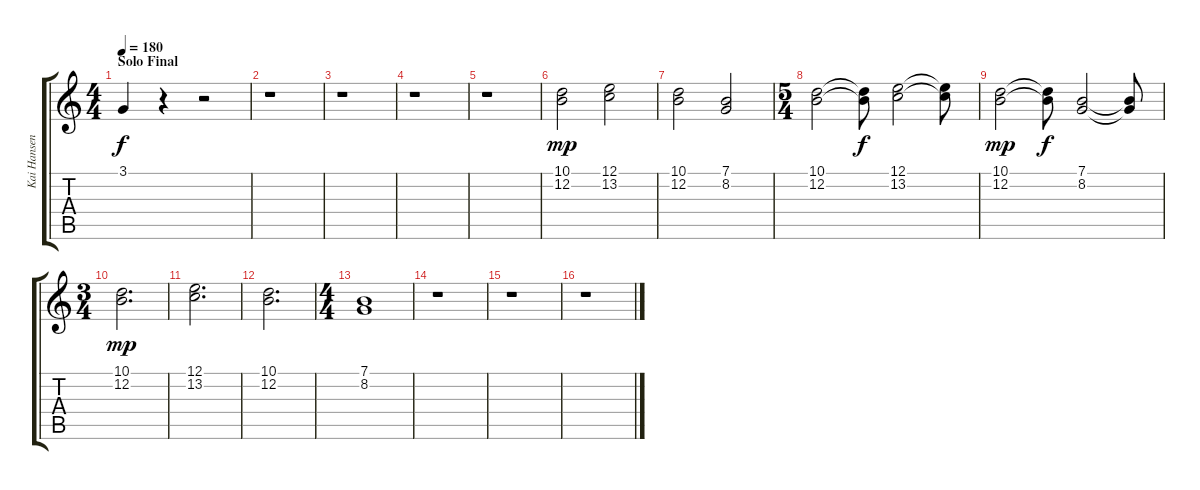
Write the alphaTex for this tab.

\track ("Kai Hansen" "Kai Hansen") {instrument bassoon}
\staff {score tabs}
\tuning (E4 B3 G3 D3 A2 E2) {hide}
\ts (4 4)
\section ("" "Solo Final")
\tempo 180
\clef g2
\ks c
3.1.4{dy f} r.4 r.2 |
r.1 |
r.1 |
r.1 |
r.1 |
(10.1 12.2).2{dy mp} (12.1 13.2).2 |
(10.1 12.2).2 (7.1 8.2).2 |
\ts (5 4)
(10.1 12.2).2 (10.1{t} 12.2{t}).8{dy f} (12.1 13.2).2 (12.1{t} 13.2{t}).8 |
(10.1 12.2).2{dy mp} (10.1{t} 12.2{t}).8{dy f} (7.1 8.2).2 (7.1{t} 8.2{t}).8 |
\ts (3 4)
(10.1 12.2).2{d dy mp} |
(12.1 13.2).2{d} |
(10.1 12.2).2{d} |
\ts (4 4)
(7.1 8.2).1{volume 0} |
r.1 |
r.1 |
r.1
